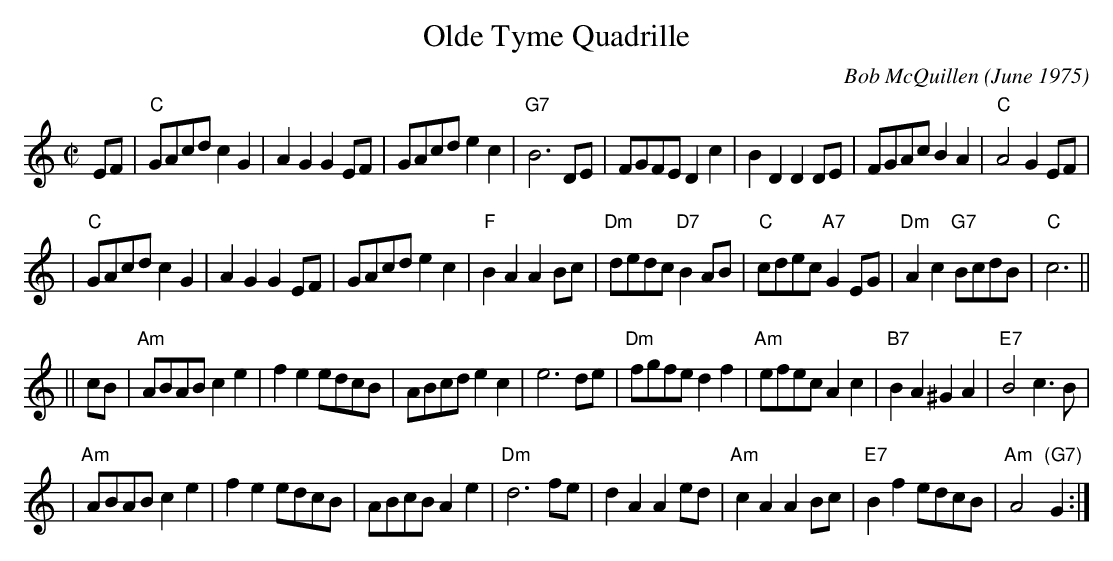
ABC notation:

X:1
T: Olde Tyme Quadrille
C: Bob McQuillen (June 1975)
M: C|
L: 1/8
K: C
EF \
| "C"GAcd c2G2 | A2G2 G2EF | GAcd e2c2 | "G7"B6 DE \
| FGFE D2c2 | B2D2 D2DE | FGAc B2A2 | "C"A4 G2EF |
| "C"GAcd c2G2 | A2G2 G2EF | GAcd e2c2 | "F"B2A2 A2Bc \
| "Dm"dedc "D7"B2AB | "C"cdec "A7"G2EG | "Dm"A2c2 "G7"BcdB | "C"c6 ||
|| cB \
| "Am"ABAB c2e2 | f2e2 edcB | ABcd e2c2 | e6 de \
| "Dm"fgfe d2f2 | "Am"efec A2c2 | "B7"B2A2 ^G2A2 | "E7"B4 c3B |
| "Am"ABAB c2e2 | f2e2 edcB | ABcB A2e2 | "Dm"d6 fe \
| d2A2 A2ed | "Am"c2A2 A2Bc | "E7"B2f2 edcB | "Am"A4 "(G7)"G2 :|
